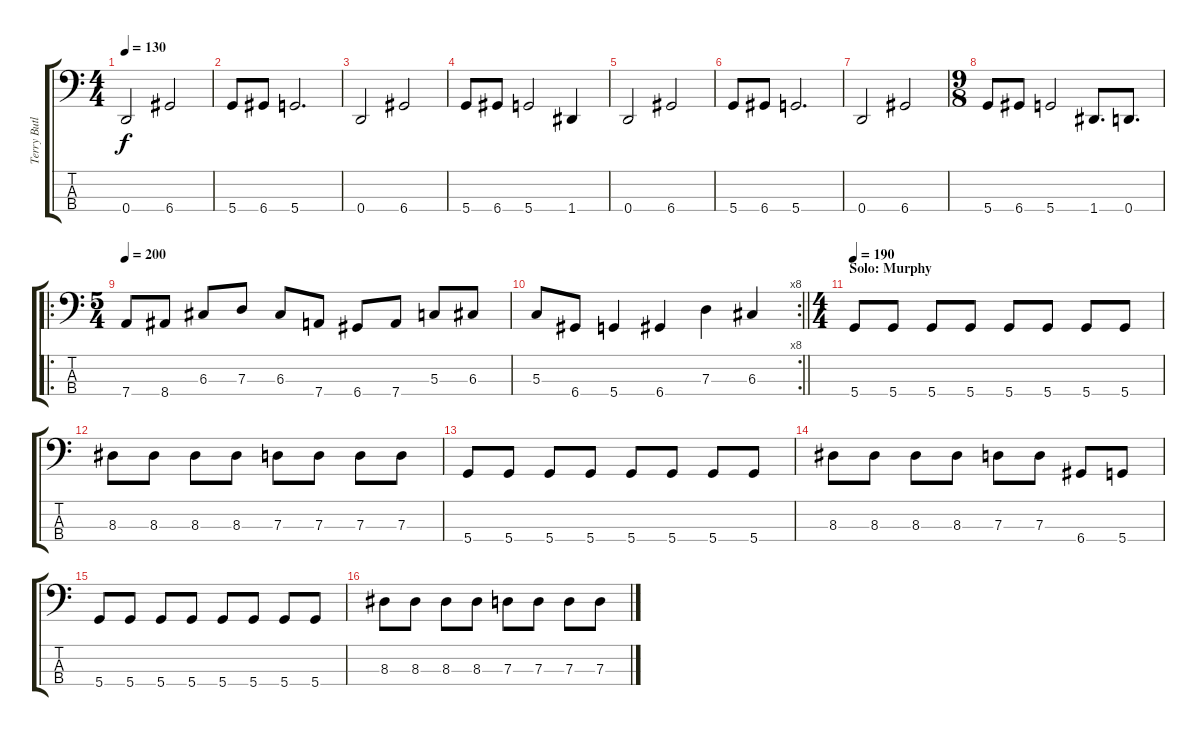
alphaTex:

\track ("Terry Butler" "Terry Butl") {instrument electricbassfinger}
\staff {score tabs}
\tuning (F2 C2 G1 D1) {hide}
\ts (4 4)
\tempo 130
\clef f4
\ks c
0.4.2{dy f} 6.4.2 |
5.4.8 6.4.8 5.4.2{d} |
0.4.2 6.4.2 |
5.4.8 6.4.8 5.4.2 1.4.4 |
0.4.2 6.4.2 |
5.4.8 6.4.8 5.4.2{d} |
0.4.2 6.4.2 |
\ts (9 8)
5.4.8 6.4.8 5.4.2 1.4.8{d} 0.4.8{d} |
\ro
\ts (5 4)
\tempo 200
7.4.8 8.4.8 6.3.8 7.3.8 6.3.8 7.4.8 6.4.8 7.4.8 5.3.8 6.3.8 |
\rc 8
\barLineRight lightlight
5.3.8 6.4.8 5.4.4 6.4.4 7.3.4 6.3.4 |
\ts (4 4)
\section ("" "Solo: Murphy")
\tempo 190
5.4.8 5.4.8 5.4.8 5.4.8 5.4.8 5.4.8 5.4.8 5.4.8 |
8.3.8 8.3.8 8.3.8 8.3.8 7.3.8 7.3.8 7.3.8 7.3.8 |
5.4.8 5.4.8 5.4.8 5.4.8 5.4.8 5.4.8 5.4.8 5.4.8 |
8.3.8 8.3.8 8.3.8 8.3.8 7.3.8 7.3.8 6.4.8 5.4.8 |
5.4.8 5.4.8 5.4.8 5.4.8 5.4.8 5.4.8 5.4.8 5.4.8 |
8.3.8 8.3.8 8.3.8 8.3.8 7.3.8 7.3.8 7.3.8 7.3.8
